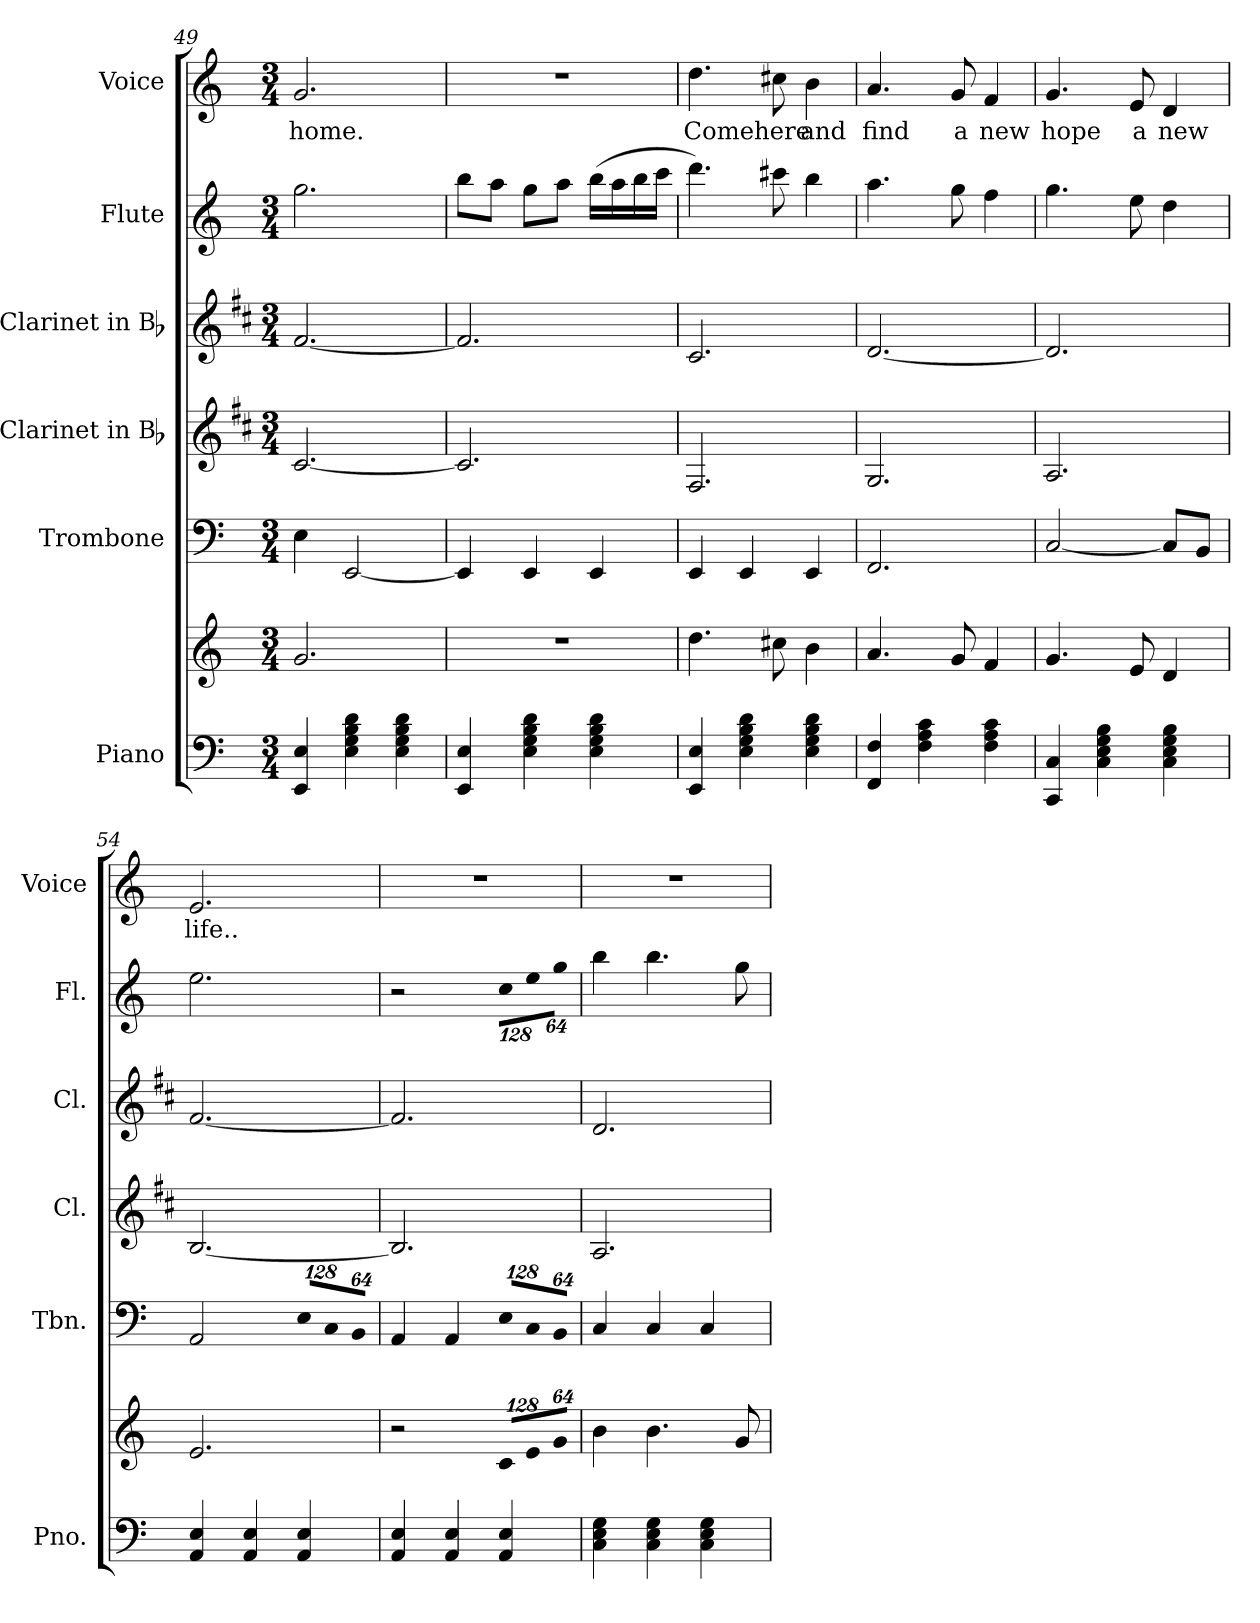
**kern	**kern	**kern	**kern	**kern	**kern	**kern	**text
*part6	*part6	*part5	*part4	*part3	*part2	*part1	*part1
*staff7	*staff6	*staff5	*staff4	*staff3	*staff2	*staff1	*staff1
*I"Piano	*	*I"Trombone	*I"Clarinet in Bb	*I"Clarinet in Bb	*I"Flute	*I"Voice	*
*I'Pno.	*	*I'Tbn.	*I'Cl.	*I'Cl.	*I'Fl.	*I'Voice	*
*clefF4	*clefG2	*clefF4	*clefG2	*clefG2	*clefG2	*clefG2	*
*	*	*	*ITrd1c2	*ITrd1c2	*	*	*
*k[]	*k[]	*k[]	*k[]	*k[]	*k[]	*k[]	*
*C:	*C:	*C:	*C:	*C:	*C:	*C:	*
*M3/4	*M3/4	*M3/4	*M3/4	*M3/4	*M3/4	*M3/4	*
=49	=49	=49	=49	=49	=49	=49	=49
!	!	!	!	!	!	!	!LO:LY:b:color=#000000
4EEi/ 4Ei	2.gi/	4Ei\	[2.Bi/	[2.ei/	2.ggi\	2.gi/	home.
4Ei\ 4Gi 4Bi 4di	.	[2EEi/	.	.	.	.	.
4Ei\ 4Gi 4Bi 4di	.	.	.	.	.	.	.
=50	=50	=50	=50	=50	=50	=50	=50
!	!LO:N:vis=1	!	!	!	!	!LO:N:vis=1	!
4EEi/ 4Ei	2.r	4EEi/]	2.Bi/]	2.ei/]	8bbi\L	2.r	.
.	.	.	.	.	8aai\J	.	.
4Ei\ 4Gi 4Bi 4di	.	4EEi/	.	.	8ggi\L	.	.
.	.	.	.	.	8aai\J	.	.
4Ei\ 4Gi 4Bi 4di	.	4EEi/	.	.	(16bbi\LL	.	.
.	.	.	.	.	16aai\	.	.
.	.	.	.	.	16bbi\	.	.
.	.	.	.	.	16ccci\JJ	.	.
=51	=51	=51	=51	=51	=51	=51	=51
!	!	!	!	!	!	!	!LO:LY:b:color=#000000
4EEi/ 4Ei	4.ddi\	4EEi/	2.Ei/	2.Bi/	4.dddi\)	4.ddi\	Come
4Ei\ 4Gi 4Bi 4di	.	4EEi/	.	.	.	.	.
!	!	!	!	!	!	!	!LO:LY:b:color=#000000
.	8cc#Xi\	.	.	.	8ccc#Xi\	8cc#Xi\	here
!	!	!	!	!	!	!	!LO:LY:b:color=#000000
4Ei\ 4Gi 4Bi 4di	4bi\	4EEi/	.	.	4bbi\	4bi\	and
=52	=52	=52	=52	=52	=52	=52	=52
!	!	!	!	!	!	!	!LO:LY:b:color=#000000
4FFi/ 4Fi	4.ai/	2.FFi/	2.Fi/	[2.ci/	4.aai\	4.ai/	find
4Fi\ 4Ai 4ci	.	.	.	.	.	.	.
!	!	!	!	!	!	!	!LO:LY:b:color=#000000
.	8gi/	.	.	.	8ggi\	8gi/	a
!	!	!	!	!	!	!	!LO:LY:b:color=#000000
4Fi\ 4Ai 4ci	4fi/	.	.	.	4ffi\	4fi/	new
=53	=53	=53	=53	=53	=53	=53	=53
!	!	!	!	!	!	!	!LO:LY:b:color=#000000
4CCi/ 4Ci	4.gi/	[2Ci/	2.Gi/	2.ci/]	4.ggi\	4.gi/	hope
4Ci\ 4Ei 4Gi 4Bi	.	.	.	.	.	.	.
!	!	!	!	!	!	!	!LO:LY:b:color=#000000
.	8ei/	.	.	.	8eei\	8ei/	a
!	!	!	!	!	!	!	!LO:LY:b:color=#000000
4Ci\ 4Ei 4Gi 4Bi	4di/	8Ci/L]	.	.	4ddi\	4di/	new
.	.	8BBi/J	.	.	.	.	.
=54	=54	=54	=54	=54	=54	=54	=54
!	!	!	!	!	!	!	!LO:LY:b:color=#000000
4AAi/ 4Ei	2.ei/	2AAi/	[2.Ai/	[2.ei/	2.eei\	2.ei/	life..
4AAi/ 4Ei	.	.	.	.	.	.	.
*	*	*Xbrackettup	*	*	*	*	*
!	!	!LO:N:vis=8	!	!	!	!	!
4AAi/ 4Ei	.	1024%85Ei/L	.	.	.	.	.
!	!	!LO:N:vis=8	!	!	!	!	!
.	.	1024%85Ci/	.	.	.	.	.
!	!	!LO:N:vis=8	!	!	!	!	!
.	.	512%43BBi/J	.	.	.	.	.
!!LO:LB:g=z
=55	=55	=55	=55	=55	=55	=55	=55
!	!	!	!	!	!	!LO:N:vis=1	!
4AAi/ 4Ei	2r	4AAi/	2.Ai/]	2.ei/]	2r	2.r	.
4AAi/ 4Ei	.	4AAi/	.	.	.	.	.
*	*Xbrackettup	*	*	*	*	*	*
!	!LO:N:vis=8	!LO:N:vis=8	!	!	!	!	!
*	*	*	*	*	*Xbrackettup	*	*
!	!	!	!	!	!LO:N:vis=8	!	!
4AAi/ 4Ei	1024%85ci/L	1024%85Ei/L	.	.	1024%85cci\L	.	.
!	!LO:N:vis=8	!LO:N:vis=8	!	!	!LO:N:vis=8	!	!
.	1024%85ei/	1024%85Ci/	.	.	1024%85eei\	.	.
!	!LO:N:vis=8	!LO:N:vis=8	!	!	!LO:N:vis=8	!	!
.	512%43gi/J	512%43BBi/J	.	.	512%43ggi\J	.	.
=56	=56	=56	=56	=56	=56	=56	=56
!	!	!	!	!	!	!LO:N:vis=1	!
4Ci\ 4Ei 4Gi	4bi\	4Ci/	2.Gi/	2.ci/	4bbi\	2.r	.
4Ci\ 4Ei 4Gi	4.bi\	4Ci/	.	.	4.bbi\	.	.
4Ci\ 4Ei 4Gi	.	4Ci/	.	.	.	.	.
.	8gi/	.	.	.	8ggi\	.	.
=	=	=	=	=	=	=	=
*-	*-	*-	*-	*-	*-	*-	*-
